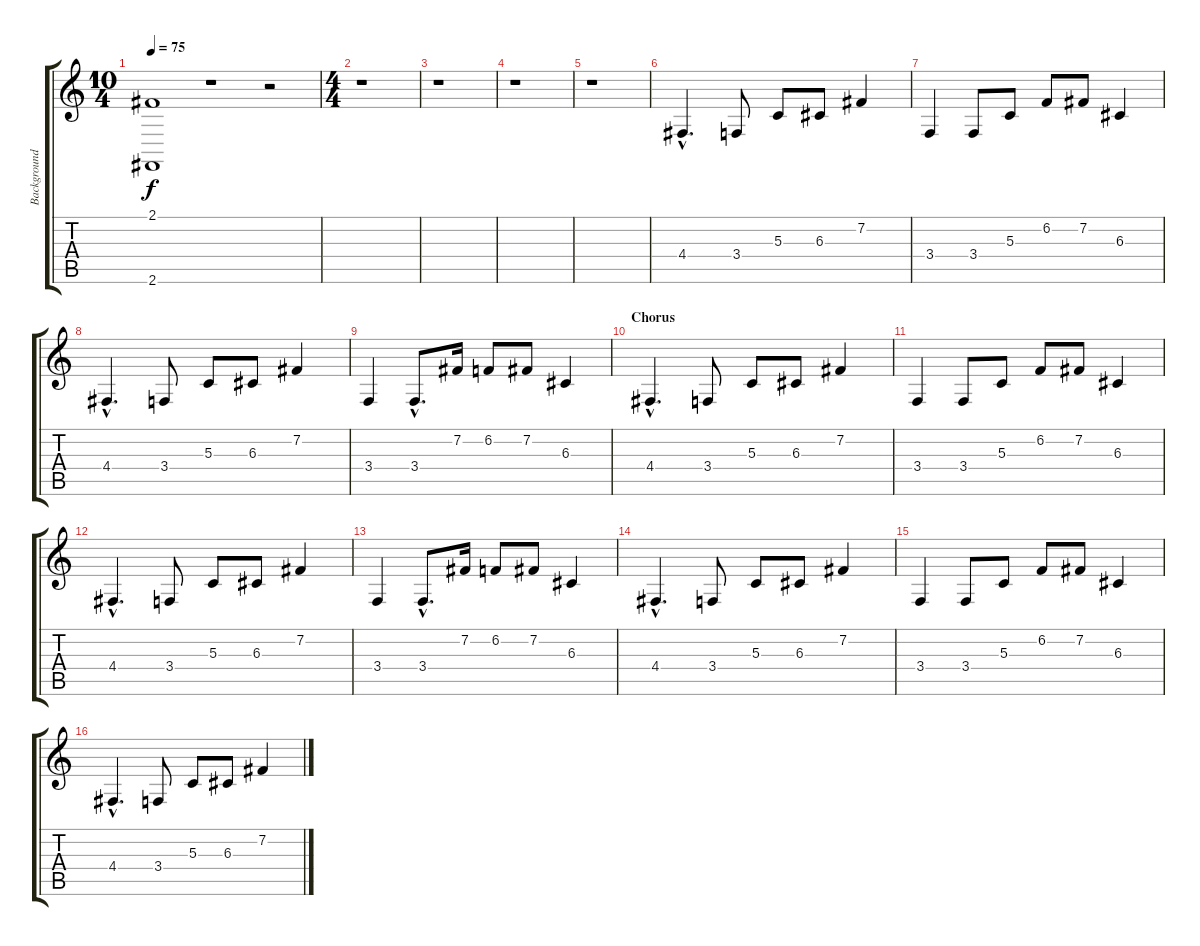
\track ("Background" "Background") {instrument glockenspiel}
\staff {score tabs}
\tuning (E4 B3 G3 D3 A2 E2) {hide}
\ts (10 4)
\tempo 75
\clef g2
\ks c
(2.1 2.6).1{dy f balance 8} r.1 r.2 |
\ts (4 4)
r.1 |
r.1 |
r.1 |
r.1 |
4.4{hac}.4{d balance 0} 3.4.8{volume 16 balance 16} 5.3.8{balance 0} 6.3.8{balance 16} 7.2.4{balance 0} |
3.4.4{balance 16} 3.4.8{balance 0} 5.3.8{balance 16} 6.2.8{balance 0} 7.2.8{balance 16} 6.3.4{balance 0} |
4.4{hac}.4{d balance 16} 3.4.8{balance 0} 5.3.8{balance 16} 6.3.8{balance 0} 7.2.4{balance 16} |
3.4.4{balance 0} 3.4{hac}.8{d balance 16} 7.2.16{balance 0} 6.2.8{balance 16} 7.2.8{balance 0} 6.3.4{balance 16} |
\section ("" "Chorus")
4.4{hac}.4{d balance 0} 3.4.8{volume 16 balance 16} 5.3.8{balance 0} 6.3.8{balance 16} 7.2.4{balance 0} |
3.4.4{balance 16} 3.4.8{balance 0} 5.3.8{balance 16} 6.2.8{balance 0} 7.2.8{balance 16} 6.3.4{balance 0} |
4.4{hac}.4{d balance 16} 3.4.8{balance 0} 5.3.8{balance 16} 6.3.8{balance 0} 7.2.4{balance 16} |
3.4.4{balance 0} 3.4{hac}.8{d balance 16} 7.2.16{balance 0} 6.2.8{balance 16} 7.2.8{balance 0} 6.3.4{balance 16} |
4.4{hac}.4{d balance 0} 3.4.8{volume 16 balance 16} 5.3.8{balance 0} 6.3.8{balance 16} 7.2.4{balance 0} |
3.4.4{balance 16} 3.4.8{balance 0} 5.3.8{balance 16} 6.2.8{balance 0} 7.2.8{balance 16} 6.3.4{balance 0} |
4.4{hac}.4{d balance 16} 3.4.8{balance 0} 5.3.8{balance 16} 6.3.8{balance 0} 7.2.4{balance 16}
